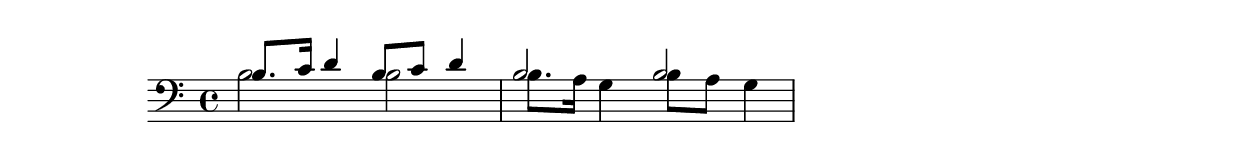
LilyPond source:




\header { texidoc = "Collision resolution tries to put notes with dots
  on the right side."
}

\version "2.3.4"
\paper { raggedright= ##t }

% todo: b2 (up) + b8 down looks strange compared to c2up + b8. (down)
\score{
        \context Staff  <<
                \clef "bass"
		{ b8. c'16 d'4 b8  c'8  d'4 b2 b2  }
		\\
		{ b2 b2 b8. a16 g4 b8 a g4 }
        >>
}



